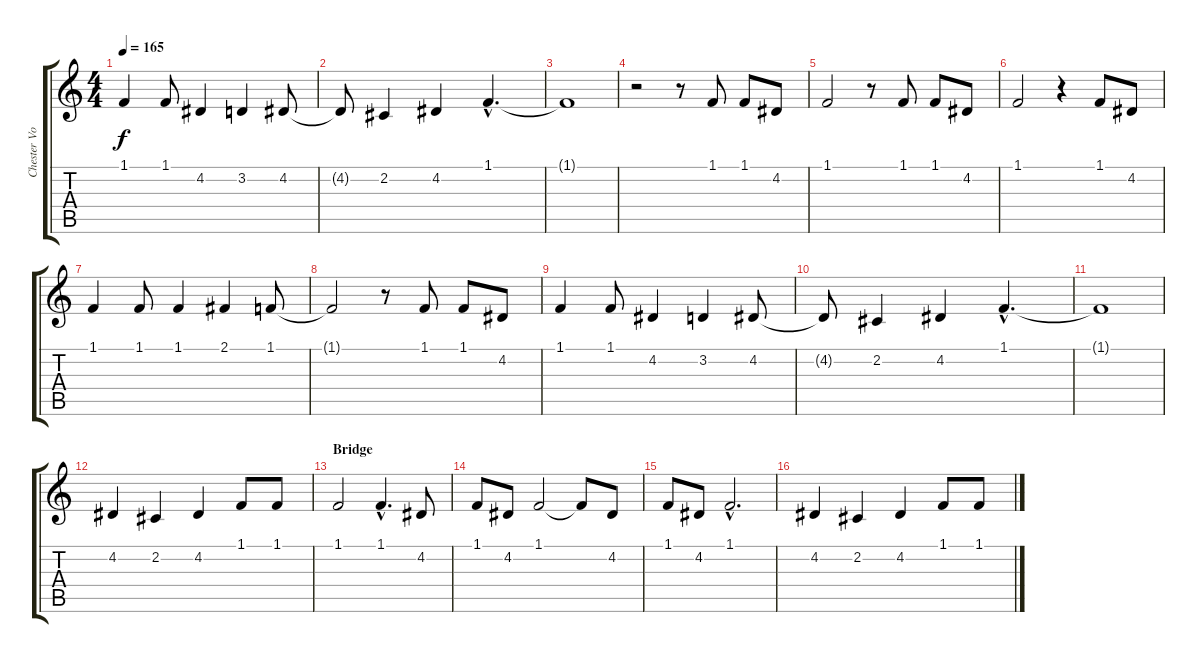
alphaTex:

\track ("Chester Voice" "Chester Vo") {instrument cello}
\staff {score tabs}
\tuning (E4 B3 G3 D3 A2 E2) {hide}
\ts (4 4)
\tempo 165
\clef g2
\ks c
1.1.4{dy f} 1.1.8 4.2.4 3.2.4 4.2.8 |
4.2{t}.8 2.2.4 4.2.4 1.1{hac}.4{d} |
1.1{t}.1 |
r.2 r.8 1.1.8 1.1.8 4.2.8 |
1.1.2 r.8 1.1.8 1.1.8 4.2.8 |
1.1.2 r.4 1.1.8 4.2.8 |
1.1.4 1.1.8 1.1.4 2.1.4 1.1.8 |
1.1{t}.2 r.8 1.1.8 1.1.8 4.2.8 |
1.1.4 1.1.8 4.2.4 3.2.4 4.2.8 |
4.2{t}.8 2.2.4 4.2.4 1.1{hac}.4{d} |
1.1{t}.1 |
4.2.4 2.2.4 4.2.4 1.1.8 1.1.8 |
\section ("" "Bridge")
1.1.2 1.1{hac}.4{d} 4.2.8 |
1.1.8 4.2.8 1.1.2 1.1{t}.8 4.2.8 |
1.1.8 4.2.8 1.1{hac}.2{d} |
4.2.4 2.2.4 4.2.4 1.1.8 1.1.8
